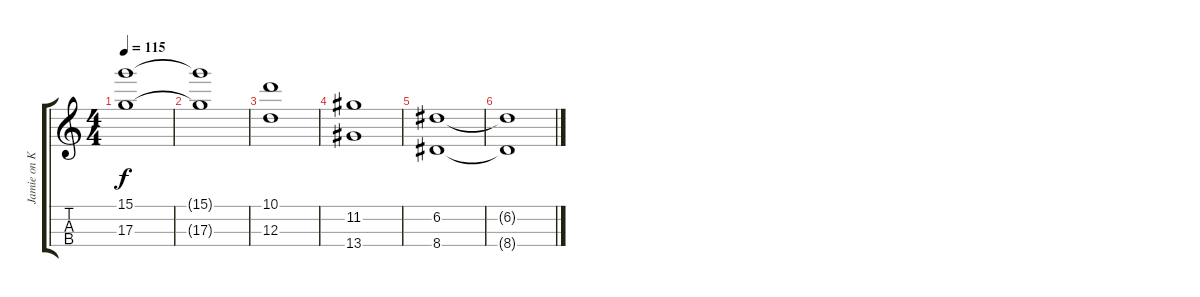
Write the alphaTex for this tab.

\track ("Jamie on Keyboard" "Jamie on K") {instrument stringensemble1}
\staff {score tabs}
\tuning (E5 A4 D4 G3) {hide}
\ts (4 4)
\tempo 115
\clef g2
\ks c
(15.1 17.3).1{dy f} |
(15.1{t} 17.3{t}).1 |
(10.1 12.3).1 |
(11.2 13.4).1 |
(6.2 8.4).1 |
(6.2{t} 8.4{t}).1
